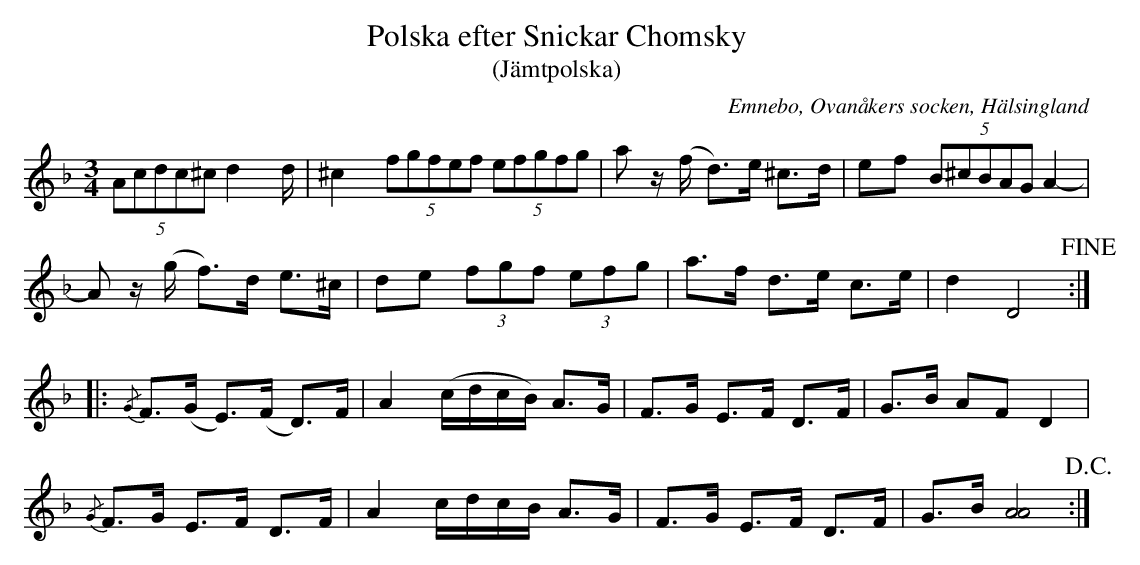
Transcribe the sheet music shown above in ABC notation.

X:1
T: Polska efter Snickar Chomsky
T: (Jämtpolska)
O: Emnebo, Ovanåkers socken, Hälsingland
M: 3/4
L: 1/16
K: Dm
(5:2A2c2d2c2^c2 d4 d` | ^c4 (5:2f2g2f2e2f2 (5:2e2f2g2f2g2 | a2 z(f d2)>e2 ^c2>d2 | e2f2 (5:2B2^c2B2A2G2 A4- |
A2 z(g f2)>d2     e2>^c2 | d2e2 (3f2g2f2 (3e2f2g2 | a2>f2 d2>e2 c2>e2 | d4   D8 !fine! ::
{/G}F2>(G2 E2>)(F2 D2>)F2 | A4 (cdcB) A2>G2 | F2>G2 E2>F2 D2>F2 | G2>B2 A2F2  D4      |
{/G}F2>G2  E2>F2   D2>F2  | A4  cdcB  A2>G2 | F2>G2 E2>F2 D2>F2 | G2>B2 [AA]8 !D.C.! :|
